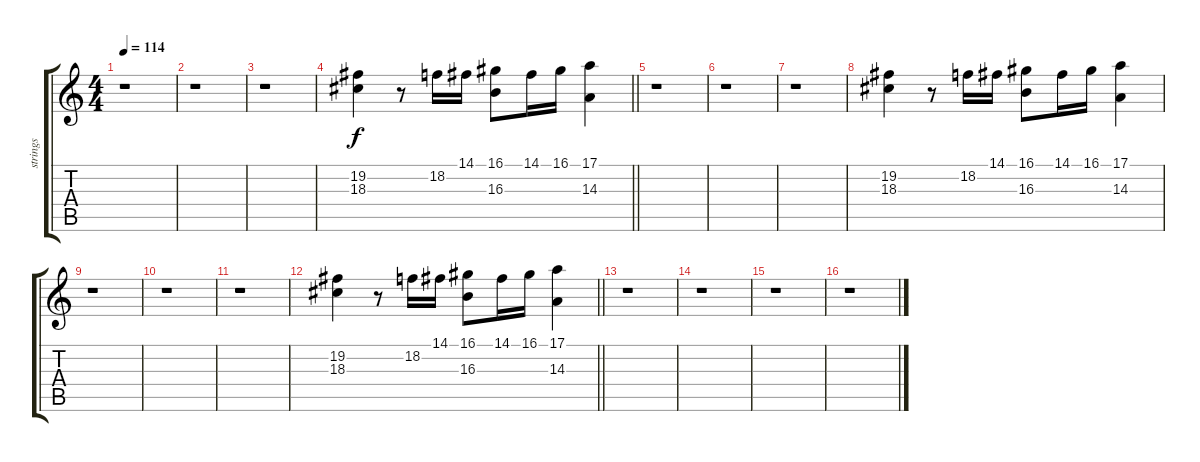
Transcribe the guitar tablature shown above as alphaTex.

\track ("strings" "strings") {instrument stringensemble1}
\staff {score tabs}
\tuning (E4 B3 G3 D3 A2 E2) {hide}
\ts (4 4)
\tempo 114
\clef g2
\ks c
r.1{dy f} |
r.1 |
r.1 |
\barLineRight lightlight
(19.2 18.3).4{volume 12 instrument stringensemble1} r.8 18.2.16 14.1.16 (16.1 16.3).8 14.1.16 16.1.16 (17.1 14.3).4 |
r.1 |
r.1 |
r.1 |
(19.2 18.3).4{volume 12 instrument stringensemble1} r.8 18.2.16 14.1.16 (16.1 16.3).8 14.1.16 16.1.16 (17.1 14.3).4 |
r.1 |
r.1 |
r.1 |
\barLineRight lightlight
(19.2 18.3).4{volume 12 instrument stringensemble1} r.8 18.2.16 14.1.16 (16.1 16.3).8 14.1.16 16.1.16 (17.1 14.3).4 |
r.1 |
r.1 |
r.1 |
r.1
